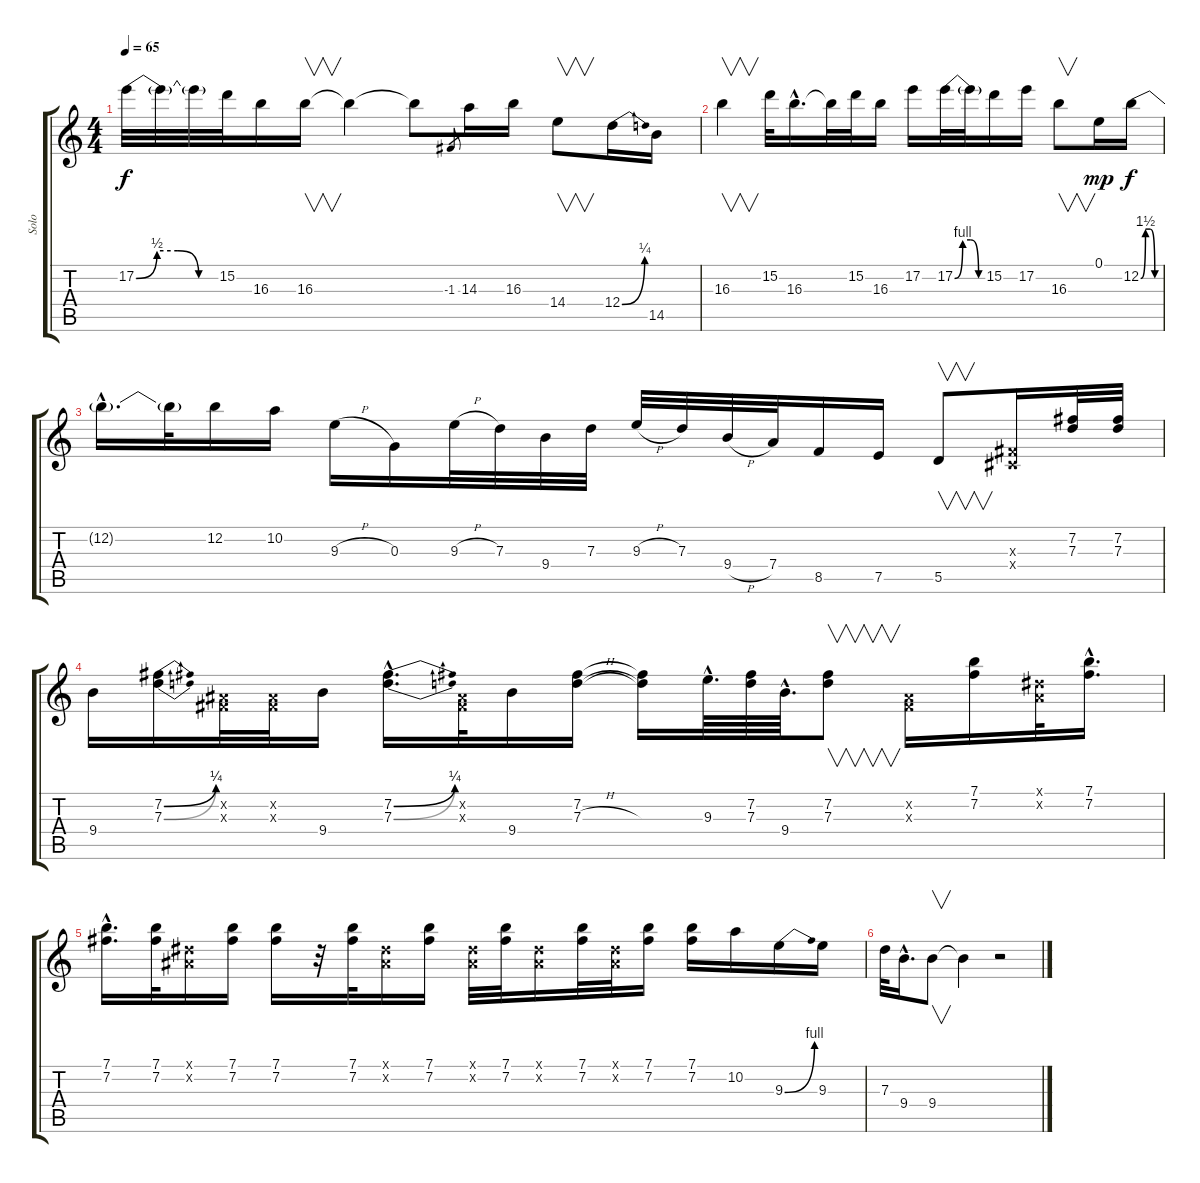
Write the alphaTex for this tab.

\track ("Solo" "Solo") {instrument distortionguitar}
\staff {score tabs}
\tuning (E4 B3 G3 D3 A2 E2) {hide}
\ts (4 4)
\tempo 65
\clef g2
\ks c
17.2{be (custom 0 0 15 2 30 2 45 0 60 0)}.32{dy f} 17.2{t}.32 17.2{t}.32 15.2.32 16.3.16 16.3.16{v} 16.3{t}.4 16.3{t}.8 -1.3.8{gr} 14.3.16 16.3.16 14.4.8{v} 12.4{be (bend 0 0 60 1)}.16 14.5.16 |
16.3.4{v} 15.2.32 16.3{hac}.16{d} 16.3{t}.32 15.2.32 16.3.16 17.2.16 17.2{be (custom 0 0 15 4 30 4 45 0 60 0)}.32 17.2{t}.32 15.2.16 17.2.16 16.3.8{v} 0.1.16{dy mp} 12.2{be (custom 0 0 15 6 30 6 45 0 60 0)}.16{dy f} |
12.2{hac t}.16{d volume 8} 12.2{t}.32 12.2.16 10.2.16 9.3{h}.16 0.3.16 9.3{h}.32 7.3.32 9.4.32 7.3.32 9.3{h}.32 7.3.32 9.4{h}.32 7.4.32 8.5.16 7.5.16 5.5.8{v} (-1.3{x} -1.4{x}).16 (7.2 7.3).32 (7.2 7.3).32 |
9.4.16 (7.2{be (bend 0 0 60 1)} 7.3{be (bend 0 0 60 1)}).16 (-1.2{x} -1.3{x}).32 (-1.2{x} -1.3{x}).32 9.4.16 (7.2{be (bend 0 0 60 1) hac} 7.3{be (bend 0 0 60 1) hac}).16{d} (-1.2{x} -1.3{x}).32 9.4.16 (7.2 7.3{h}).16 (7.2{t} 7.3{t}).16 9.3{hac}.64{d} (7.2 7.3).64 9.4{hac}.64{d} (7.2 7.3).8{v} (-1.2{x} -1.3{x}).16 (7.1 7.2).16 (-1.1{x} -1.2{x}).32 (7.1{hac} 7.2{hac}).16{d} |
(7.1{hac} 7.2{hac}).16{d volume 0} (7.1 7.2).32 (-1.1{x} -1.2{x}).16 (7.1 7.2).16 (7.1 7.2).16 r.32 (7.1 7.2).32 (-1.1{x} -1.2{x}).16 (7.1 7.2).16 (-1.1{x} -1.2{x}).32 (7.1 7.2).32 (-1.1{x} -1.2{x}).16 (7.1 7.2).32 (-1.1{x} -1.2{x}).32 (7.1 7.2).16 (7.1 7.2).16 10.2.16 9.3{be (bend 0 0 60 4)}.16 9.3.16 |
7.3.32 9.4{hac}.16{d} 9.4.8{v} 9.4{t}.4 r.2
